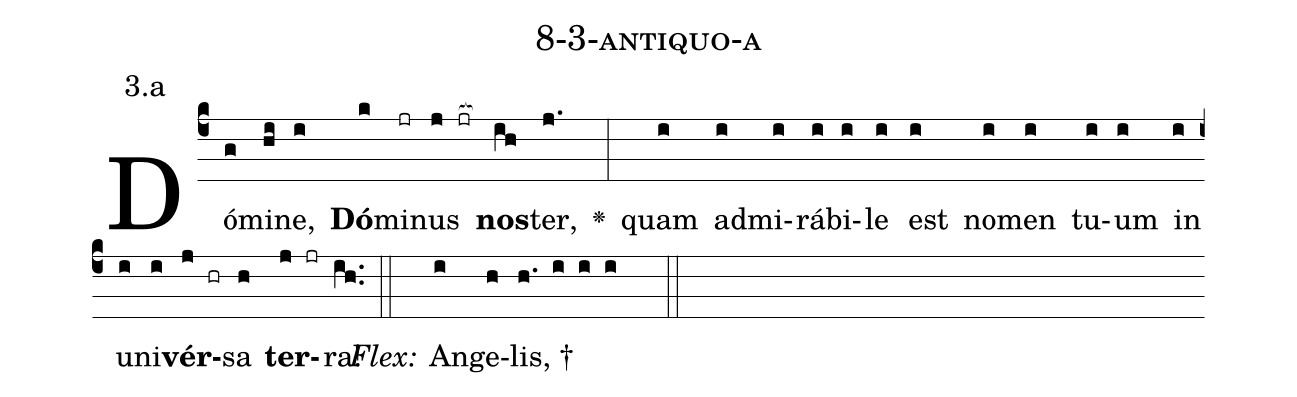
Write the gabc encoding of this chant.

name: 8-3-antiquo-a;
annotation: 3.a;
%%
(c4)Dó(g)mi(hi)ne,(i) <b>Dó</b>(k)mi(jr)nus(j jr[ocb:1{]) <b>nos</b>(ih[ocb:0}])ter,(j.) <v>\greheightstar</v>(:) quam(i) ad(i)mi(i)rá(i)bi(i)le(i) est(i) no(i)men(i) tu(i)um(i) in(i) u(i)ni(i)<b>vér</b>(j hr)sa(h) <b>ter</b>(j jr)ra!(ih..) (::)
<i>Flex:</i>()  An(i)ge(h)lis, †(h. i i i  ::)

%E(i) u(i) o(j) u(h) a(j) e.(ih..) (::)
